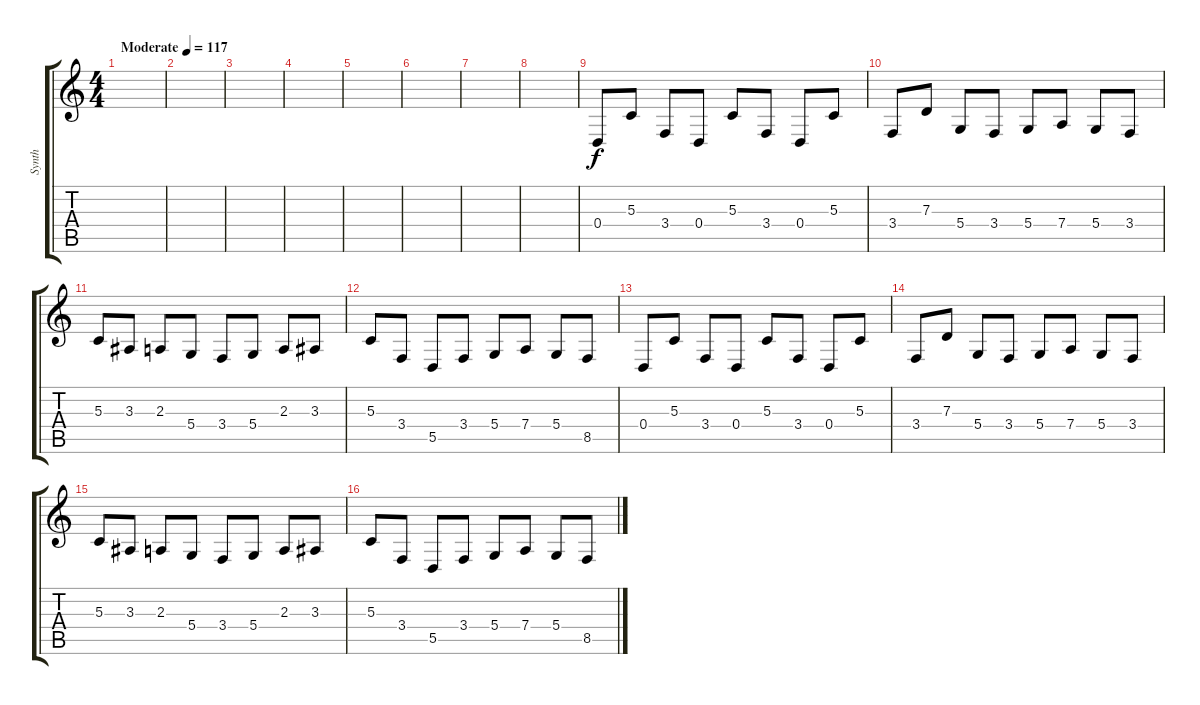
\track ("Synth" "Synth") {instrument lead1square}
\staff {score tabs}
\tuning (E4 B3 G3 D3 A2 D2) {hide}
\ts (4 4)
\tempo (117 "Moderate")
\clef g2
\ks c
|
|
|
|
|
|
|
|
0.4.8 5.3.8 3.4.8 0.4.8 5.3.8 3.4.8 0.4.8 5.3.8 |
3.4.8 7.3.8 5.4.8 3.4.8 5.4.8 7.4.8 5.4.8 3.4.8 |
5.3.8 3.3.8 2.3.8 5.4.8 3.4.8 5.4.8 2.3.8 3.3.8 |
5.3.8 3.4.8 5.5.8 3.4.8 5.4.8 7.4.8 5.4.8 8.5.8 |
0.4.8 5.3.8 3.4.8 0.4.8 5.3.8 3.4.8 0.4.8 5.3.8 |
3.4.8 7.3.8 5.4.8 3.4.8 5.4.8 7.4.8 5.4.8 3.4.8 |
5.3.8 3.3.8 2.3.8 5.4.8 3.4.8 5.4.8 2.3.8 3.3.8 |
5.3.8 3.4.8 5.5.8 3.4.8 5.4.8 7.4.8 5.4.8 8.5.8
